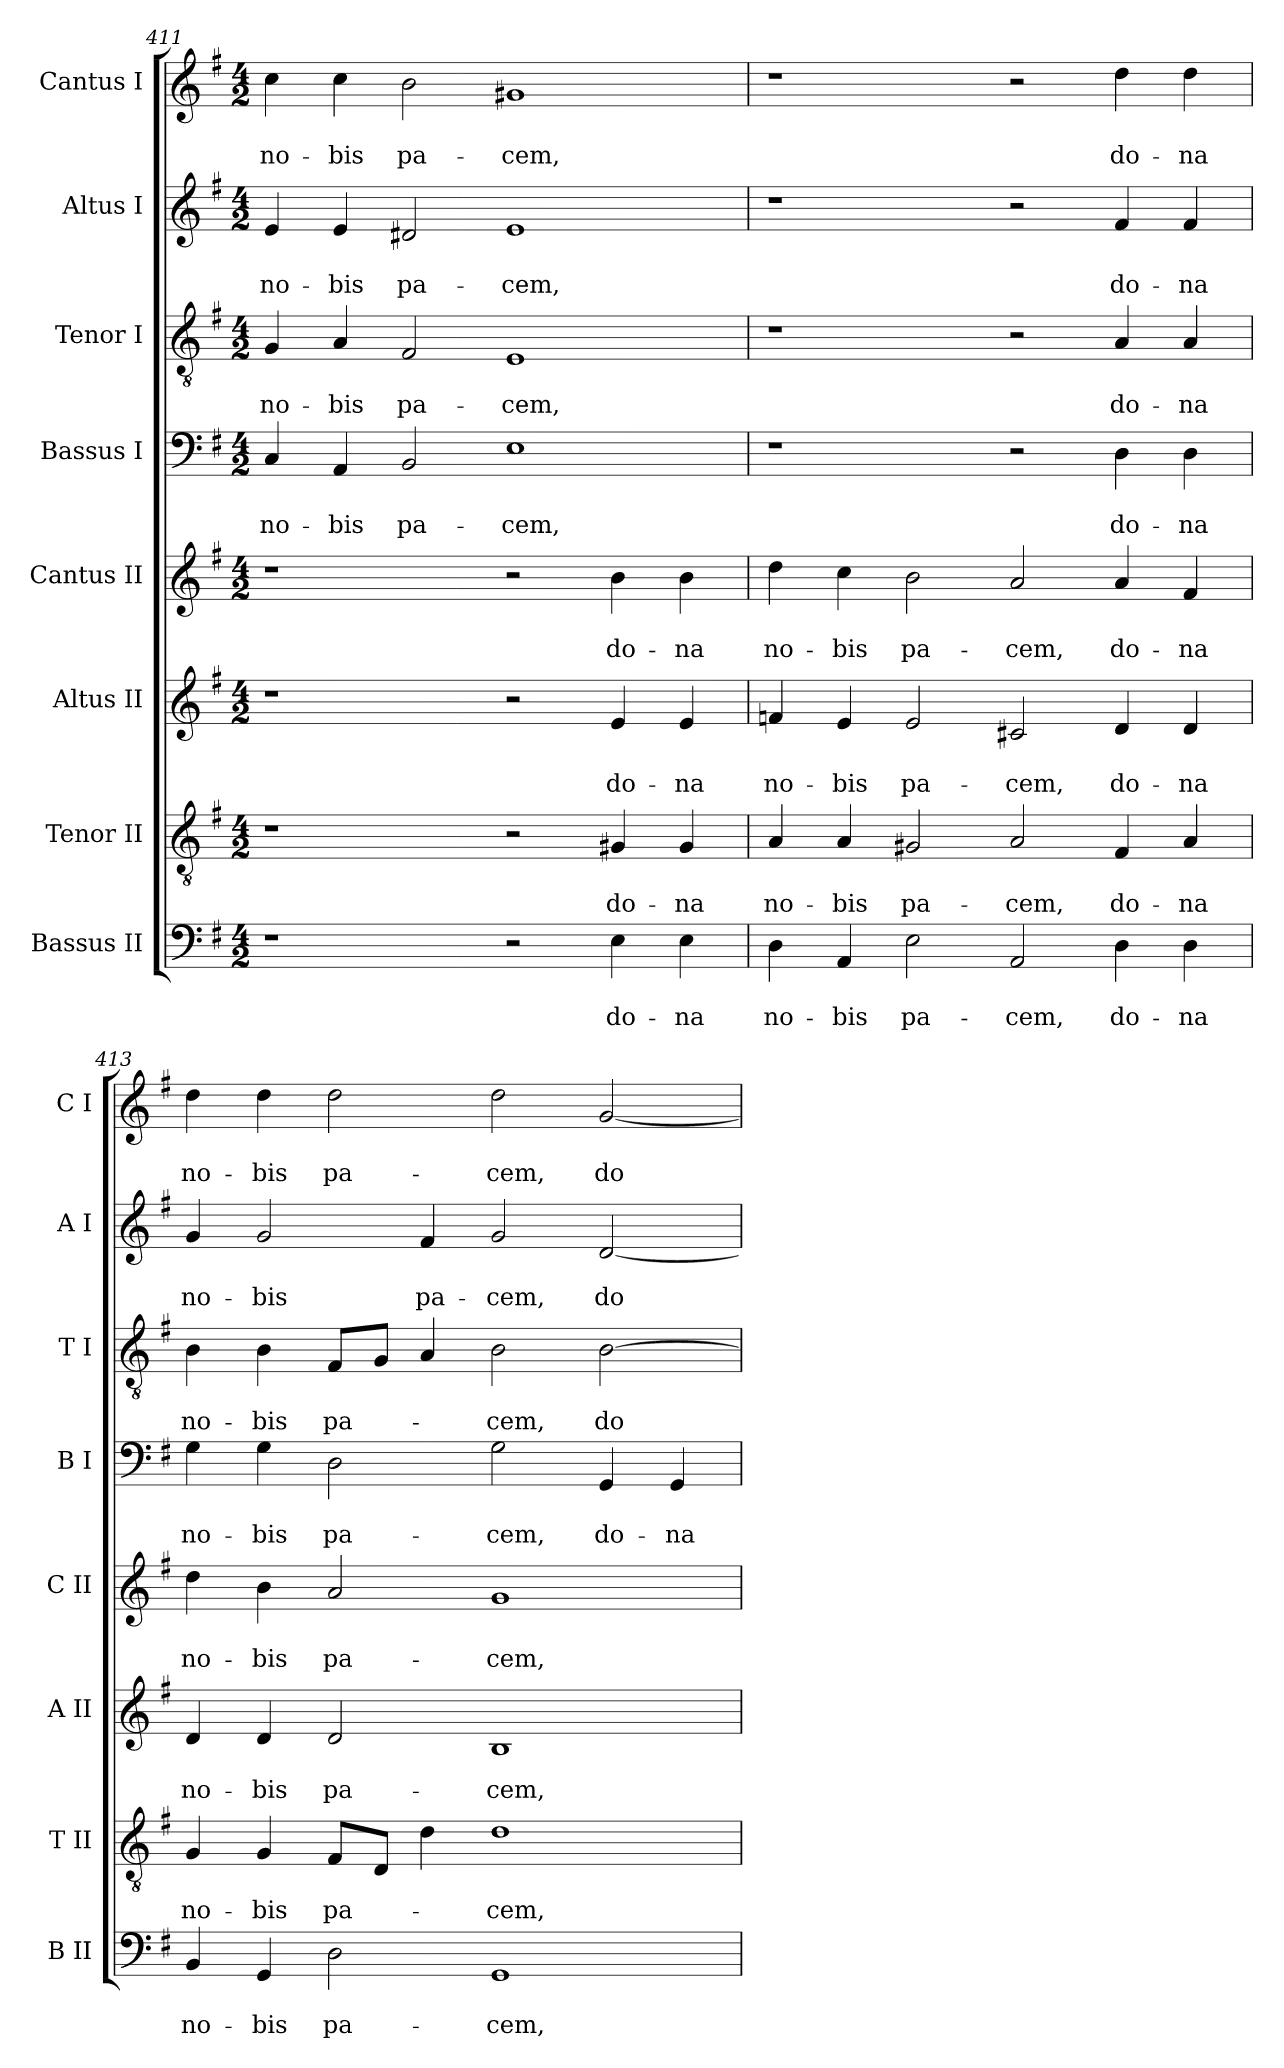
**kern	**text	**text	**kern	**text	**text	**kern	**text	**text	**kern	**text	**text	**kern	**text	**text	**kern	**text	**text	**kern	**text	**text	**kern	**text	**text
*part8	*part8	*part8	*part7	*part7	*part7	*part6	*part6	*part6	*part5	*part5	*part5	*part4	*part4	*part4	*part3	*part3	*part3	*part2	*part2	*part2	*part1	*part1	*part1
*staff8	*staff8	*staff8	*staff7	*staff7	*staff7	*staff6	*staff6	*staff6	*staff5	*staff5	*staff5	*staff4	*staff4	*staff4	*staff3	*staff3	*staff3	*staff2	*staff2	*staff2	*staff1	*staff1	*staff1
*I"Bassus II	*	*	*I"Tenor II	*	*	*I"Altus II	*	*	*I"Cantus II	*	*	*I"Bassus I	*	*	*I"Tenor I	*	*	*I"Altus I	*	*	*I"Cantus I	*	*
*I'B II	*	*	*I'T II	*	*	*I'A II	*	*	*I'C II	*	*	*I'B I	*	*	*I'T I	*	*	*I'A I	*	*	*I'C I	*	*
*clefF4	*	*	*clefGv2	*	*	*clefG2	*	*	*clefG2	*	*	*clefF4	*	*	*clefGv2	*	*	*clefG2	*	*	*clefG2	*	*
*k[f#]	*	*	*k[f#]	*	*	*k[f#]	*	*	*k[f#]	*	*	*k[f#]	*	*	*k[f#]	*	*	*k[f#]	*	*	*k[f#]	*	*
*G:	*	*	*G:	*	*	*G:	*	*	*G:	*	*	*G:	*	*	*G:	*	*	*G:	*	*	*G:	*	*
*M4/2	*	*	*M4/2	*	*	*M4/2	*	*	*M4/2	*	*	*M4/2	*	*	*M4/2	*	*	*M4/2	*	*	*M4/2	*	*
=411	=411	=411	=411	=411	=411	=411	=411	=411	=411	=411	=411	=411	=411	=411	=411	=411	=411	=411	=411	=411	=411	=411	=411
!	!	!	!	!	!	!	!	!	!	!	!	!	!	!LO:LY:b	!	!	!	!	!	!	!	!	!
!	!	!	!	!	!	!	!	!	!	!	!	!	!	!	!	!	!LO:LY:b	!	!	!	!	!	!
!	!	!	!	!	!	!	!	!	!	!	!	!	!	!	!	!	!	!	!	!LO:LY:b	!	!	!
!	!	!	!	!	!	!	!	!	!	!	!	!	!	!	!	!	!	!	!	!	!	!	!LO:LY:b
1r	.	.	1r	.	.	1r	.	.	1r	.	.	4C/	.	no-	4G/	.	no-	4e/	.	no-	4cc\	.	no-
!	!	!	!	!	!	!	!	!	!	!	!	!	!	!LO:LY:b	!	!	!	!	!	!	!	!	!
!	!	!	!	!	!	!	!	!	!	!	!	!	!	!	!	!	!LO:LY:b	!	!	!	!	!	!
!	!	!	!	!	!	!	!	!	!	!	!	!	!	!	!	!	!	!	!	!LO:LY:b	!	!	!
!	!	!	!	!	!	!	!	!	!	!	!	!	!	!	!	!	!	!	!	!	!	!	!LO:LY:b
.	.	.	.	.	.	.	.	.	.	.	.	4AA/	.	-bis	4A/	.	-bis	4e/	.	-bis	4cc\	.	-bis
!	!	!	!	!	!	!	!	!	!	!	!	!	!	!LO:LY:b	!	!	!	!	!	!	!	!	!
!	!	!	!	!	!	!	!	!	!	!	!	!	!	!	!	!	!LO:LY:b	!	!	!	!	!	!
!	!	!	!	!	!	!	!	!	!	!	!	!	!	!	!	!	!	!	!	!LO:LY:b	!	!	!
!	!	!	!	!	!	!	!	!	!	!	!	!	!	!	!	!	!	!	!	!	!	!	!LO:LY:b
.	.	.	.	.	.	.	.	.	.	.	.	2BB/	.	pa-	2F#/	.	pa-	2d#X/	.	pa-	2b\	.	pa-
!	!	!	!	!	!	!	!	!	!	!	!	!	!	!LO:LY:b	!	!	!	!	!	!	!	!	!
!	!	!	!	!	!	!	!	!	!	!	!	!	!	!	!	!	!LO:LY:b	!	!	!	!	!	!
!	!	!	!	!	!	!	!	!	!	!	!	!	!	!	!	!	!	!	!	!LO:LY:b	!	!	!
!	!	!	!	!	!	!	!	!	!	!	!	!	!	!	!	!	!	!	!	!	!	!	!LO:LY:b
2r	.	.	2r	.	.	2r	.	.	2r	.	.	1E	.	-cem,	1E	.	-cem,	1e	.	-cem,	1g#X	.	-cem,
!	!	!LO:LY:b	!	!	!	!	!	!	!	!	!	!	!	!	!	!	!	!	!	!	!	!	!
!	!	!	!	!	!LO:LY:b	!	!	!	!	!	!	!	!	!	!	!	!	!	!	!	!	!	!
!	!	!	!	!	!	!	!	!LO:LY:b	!	!	!	!	!	!	!	!	!	!	!	!	!	!	!
!	!	!	!	!	!	!	!	!	!	!	!LO:LY:b	!	!	!	!	!	!	!	!	!	!	!	!
4E\	.	do-	4G#X/	.	do-	4e/	.	do-	4b\	.	do-	.	.	.	.	.	.	.	.	.	.	.	.
!	!	!LO:LY:b	!	!	!	!	!	!	!	!	!	!	!	!	!	!	!	!	!	!	!	!	!
!	!	!	!	!	!LO:LY:b	!	!	!	!	!	!	!	!	!	!	!	!	!	!	!	!	!	!
!	!	!	!	!	!	!	!	!LO:LY:b	!	!	!	!	!	!	!	!	!	!	!	!	!	!	!
!	!	!	!	!	!	!	!	!	!	!	!LO:LY:b	!	!	!	!	!	!	!	!	!	!	!	!
4E\	.	-na	4G#/	.	-na	4e/	.	-na	4b\	.	-na	.	.	.	.	.	.	.	.	.	.	.	.
=412	=412	=412	=412	=412	=412	=412	=412	=412	=412	=412	=412	=412	=412	=412	=412	=412	=412	=412	=412	=412	=412	=412	=412
!	!	!LO:LY:b	!	!	!	!	!	!	!	!	!	!	!	!	!	!	!	!	!	!	!	!	!
!	!	!	!	!	!LO:LY:b	!	!	!	!	!	!	!	!	!	!	!	!	!	!	!	!	!	!
!	!	!	!	!	!	!	!	!LO:LY:b	!	!	!	!	!	!	!	!	!	!	!	!	!	!	!
!	!	!	!	!	!	!	!	!	!	!	!LO:LY:b	!	!	!	!	!	!	!	!	!	!	!	!
4D\	.	no-	4A/	.	no-	4fn/	.	no-	4dd\	.	no-	1r	.	.	1r	.	.	1r	.	.	1r	.	.
!	!	!LO:LY:b	!	!	!	!	!	!	!	!	!	!	!	!	!	!	!	!	!	!	!	!	!
!	!	!	!	!	!LO:LY:b	!	!	!	!	!	!	!	!	!	!	!	!	!	!	!	!	!	!
!	!	!	!	!	!	!	!	!LO:LY:b	!	!	!	!	!	!	!	!	!	!	!	!	!	!	!
!	!	!	!	!	!	!	!	!	!	!	!LO:LY:b	!	!	!	!	!	!	!	!	!	!	!	!
4AA/	.	-bis	4A/	.	-bis	4e/	.	-bis	4cc\	.	-bis	.	.	.	.	.	.	.	.	.	.	.	.
!	!	!LO:LY:b	!	!	!	!	!	!	!	!	!	!	!	!	!	!	!	!	!	!	!	!	!
!	!	!	!	!	!LO:LY:b	!	!	!	!	!	!	!	!	!	!	!	!	!	!	!	!	!	!
!	!	!	!	!	!	!	!	!LO:LY:b	!	!	!	!	!	!	!	!	!	!	!	!	!	!	!
!	!	!	!	!	!	!	!	!	!	!	!LO:LY:b	!	!	!	!	!	!	!	!	!	!	!	!
2E\	.	pa-	2G#X/	.	pa-	2e/	.	pa-	2b\	.	pa-	.	.	.	.	.	.	.	.	.	.	.	.
!	!	!LO:LY:b	!	!	!	!	!	!	!	!	!	!	!	!	!	!	!	!	!	!	!	!	!
!	!	!	!	!	!LO:LY:b	!	!	!	!	!	!	!	!	!	!	!	!	!	!	!	!	!	!
!	!	!	!	!	!	!	!	!LO:LY:b	!	!	!	!	!	!	!	!	!	!	!	!	!	!	!
!	!	!	!	!	!	!	!	!	!	!	!LO:LY:b	!	!	!	!	!	!	!	!	!	!	!	!
2AA/	.	-cem,	2A/	.	-cem,	2c#X/	.	-cem,	2a/	.	-cem,	2r	.	.	2r	.	.	2r	.	.	2r	.	.
!	!	!LO:LY:b	!	!	!	!	!	!	!	!	!	!	!	!	!	!	!	!	!	!	!	!	!
!	!	!	!	!	!LO:LY:b	!	!	!	!	!	!	!	!	!	!	!	!	!	!	!	!	!	!
!	!	!	!	!	!	!	!	!LO:LY:b	!	!	!	!	!	!	!	!	!	!	!	!	!	!	!
!	!	!	!	!	!	!	!	!	!	!	!LO:LY:b	!	!	!	!	!	!	!	!	!	!	!	!
!	!	!	!	!	!	!	!	!	!	!	!	!	!	!LO:LY:b	!	!	!	!	!	!	!	!	!
!	!	!	!	!	!	!	!	!	!	!	!	!	!	!	!	!	!LO:LY:b	!	!	!	!	!	!
!	!	!	!	!	!	!	!	!	!	!	!	!	!	!	!	!	!	!	!	!LO:LY:b	!	!	!
!	!	!	!	!	!	!	!	!	!	!	!	!	!	!	!	!	!	!	!	!	!	!	!LO:LY:b
4D\	.	do-	4F#/	.	do-	4d/	.	do-	4a/	.	do-	4D\	.	do-	4A/	.	do-	4f#/	.	do-	4dd\	.	do-
!	!	!LO:LY:b	!	!	!	!	!	!	!	!	!	!	!	!	!	!	!	!	!	!	!	!	!
!	!	!	!	!	!LO:LY:b	!	!	!	!	!	!	!	!	!	!	!	!	!	!	!	!	!	!
!	!	!	!	!	!	!	!	!LO:LY:b	!	!	!	!	!	!	!	!	!	!	!	!	!	!	!
!	!	!	!	!	!	!	!	!	!	!	!LO:LY:b	!	!	!	!	!	!	!	!	!	!	!	!
!	!	!	!	!	!	!	!	!	!	!	!	!	!	!LO:LY:b	!	!	!	!	!	!	!	!	!
!	!	!	!	!	!	!	!	!	!	!	!	!	!	!	!	!	!LO:LY:b	!	!	!	!	!	!
!	!	!	!	!	!	!	!	!	!	!	!	!	!	!	!	!	!	!	!	!LO:LY:b	!	!	!
!	!	!	!	!	!	!	!	!	!	!	!	!	!	!	!	!	!	!	!	!	!	!	!LO:LY:b
4D\	.	-na	4A/	.	-na	4d/	.	-na	4f#/	.	-na	4D\	.	-na	4A/	.	-na	4f#/	.	-na	4dd\	.	-na
!!LO:LB:g=z
=413	=413	=413	=413	=413	=413	=413	=413	=413	=413	=413	=413	=413	=413	=413	=413	=413	=413	=413	=413	=413	=413	=413	=413
!	!	!LO:LY:b	!	!	!	!	!	!	!	!	!	!	!	!	!	!	!	!	!	!	!	!	!
!	!	!	!	!	!LO:LY:b	!	!	!	!	!	!	!	!	!	!	!	!	!	!	!	!	!	!
!	!	!	!	!	!	!	!	!LO:LY:b	!	!	!	!	!	!	!	!	!	!	!	!	!	!	!
!	!	!	!	!	!	!	!	!	!	!	!LO:LY:b	!	!	!	!	!	!	!	!	!	!	!	!
!	!	!	!	!	!	!	!	!	!	!	!	!	!	!LO:LY:b	!	!	!	!	!	!	!	!	!
!	!	!	!	!	!	!	!	!	!	!	!	!	!	!	!	!	!LO:LY:b	!	!	!	!	!	!
!	!	!	!	!	!	!	!	!	!	!	!	!	!	!	!	!	!	!	!	!LO:LY:b	!	!	!
!	!	!	!	!	!	!	!	!	!	!	!	!	!	!	!	!	!	!	!	!	!	!	!LO:LY:b
4BB/	.	no-	4G/	.	no-	4d/	.	no-	4dd\	.	no-	4G\	.	no-	4B\	.	no-	4g/	.	no-	4dd\	.	no-
!	!	!LO:LY:b	!	!	!	!	!	!	!	!	!	!	!	!	!	!	!	!	!	!	!	!	!
!	!	!	!	!	!LO:LY:b	!	!	!	!	!	!	!	!	!	!	!	!	!	!	!	!	!	!
!	!	!	!	!	!	!	!	!LO:LY:b	!	!	!	!	!	!	!	!	!	!	!	!	!	!	!
!	!	!	!	!	!	!	!	!	!	!	!LO:LY:b	!	!	!	!	!	!	!	!	!	!	!	!
!	!	!	!	!	!	!	!	!	!	!	!	!	!	!LO:LY:b	!	!	!	!	!	!	!	!	!
!	!	!	!	!	!	!	!	!	!	!	!	!	!	!	!	!	!LO:LY:b	!	!	!	!	!	!
!	!	!	!	!	!	!	!	!	!	!	!	!	!	!	!	!	!	!	!	!LO:LY:b	!	!	!
!	!	!	!	!	!	!	!	!	!	!	!	!	!	!	!	!	!	!	!	!	!	!	!LO:LY:b
4GG/	.	-bis	4G/	.	-bis	4d/	.	-bis	4b\	.	-bis	4G\	.	-bis	4B\	.	-bis	2g/	.	-bis	4dd\	.	-bis
!	!	!LO:LY:b	!	!	!	!	!	!	!	!	!	!	!	!	!	!	!	!	!	!	!	!	!
!	!	!	!	!	!LO:LY:b	!	!	!	!	!	!	!	!	!	!	!	!	!	!	!	!	!	!
!	!	!	!	!	!	!	!	!LO:LY:b	!	!	!	!	!	!	!	!	!	!	!	!	!	!	!
!	!	!	!	!	!	!	!	!	!	!	!LO:LY:b	!	!	!	!	!	!	!	!	!	!	!	!
!	!	!	!	!	!	!	!	!	!	!	!	!	!	!LO:LY:b	!	!	!	!	!	!	!	!	!
!	!	!	!	!	!	!	!	!	!	!	!	!	!	!	!	!	!LO:LY:b	!	!	!	!	!	!
!	!	!	!	!	!	!	!	!	!	!	!	!	!	!	!	!	!	!	!	!	!	!	!LO:LY:b
2D\	.	pa-	8F#/L	.	pa-	2d/	.	pa-	2a/	.	pa-	2D\	.	pa-	8F#/L	.	pa-	.	.	.	2dd\	.	pa-
.	.	.	8D/J	.	.	.	.	.	.	.	.	.	.	.	8G/J	.	.	.	.	.	.	.	.
!	!	!	!	!	!	!	!	!	!	!	!	!	!	!	!	!	!	!	!	!LO:LY:b	!	!	!
.	.	.	4d\	.	.	.	.	.	.	.	.	.	.	.	4A/	.	.	4f#/	.	pa-	.	.	.
!	!	!LO:LY:b	!	!	!	!	!	!	!	!	!	!	!	!	!	!	!	!	!	!	!	!	!
!	!	!	!	!	!LO:LY:b	!	!	!	!	!	!	!	!	!	!	!	!	!	!	!	!	!	!
!	!	!	!	!	!	!	!	!LO:LY:b	!	!	!	!	!	!	!	!	!	!	!	!	!	!	!
!	!	!	!	!	!	!	!	!	!	!	!LO:LY:b	!	!	!	!	!	!	!	!	!	!	!	!
!	!	!	!	!	!	!	!	!	!	!	!	!	!	!LO:LY:b	!	!	!	!	!	!	!	!	!
!	!	!	!	!	!	!	!	!	!	!	!	!	!	!	!	!	!LO:LY:b	!	!	!	!	!	!
!	!	!	!	!	!	!	!	!	!	!	!	!	!	!	!	!	!	!	!	!LO:LY:b	!	!	!
!	!	!	!	!	!	!	!	!	!	!	!	!	!	!	!	!	!	!	!	!	!	!	!LO:LY:b
1GG	.	-cem,	1d	.	-cem,	1B	.	-cem,	1g	.	-cem,	2G\	.	-cem,	2B\	.	-cem,	2g/	.	-cem,	2dd\	.	-cem,
!	!	!	!	!	!	!	!	!	!	!	!	!	!	!LO:LY:b	!	!	!	!	!	!	!	!	!
!	!	!	!	!	!	!	!	!	!	!	!	!	!	!	!	!	!LO:LY:b	!	!	!	!	!	!
!	!	!	!	!	!	!	!	!	!	!	!	!	!	!	!	!	!	!	!	!LO:LY:b	!	!	!
!	!	!	!	!	!	!	!	!	!	!	!	!	!	!	!	!	!	!	!	!	!	!	!LO:LY:b
.	.	.	.	.	.	.	.	.	.	.	.	4GG/	.	do-	[2B\	.	do-	[2d/	.	do-	[2g/	.	do-
!	!	!	!	!	!	!	!	!	!	!	!	!	!	!LO:LY:b	!	!	!	!	!	!	!	!	!
.	.	.	.	.	.	.	.	.	.	.	.	4GG/	.	-na	.	.	.	.	.	.	.	.	.
=	=	=	=	=	=	=	=	=	=	=	=	=	=	=	=	=	=	=	=	=	=	=	=
*-	*-	*-	*-	*-	*-	*-	*-	*-	*-	*-	*-	*-	*-	*-	*-	*-	*-	*-	*-	*-	*-	*-	*-
